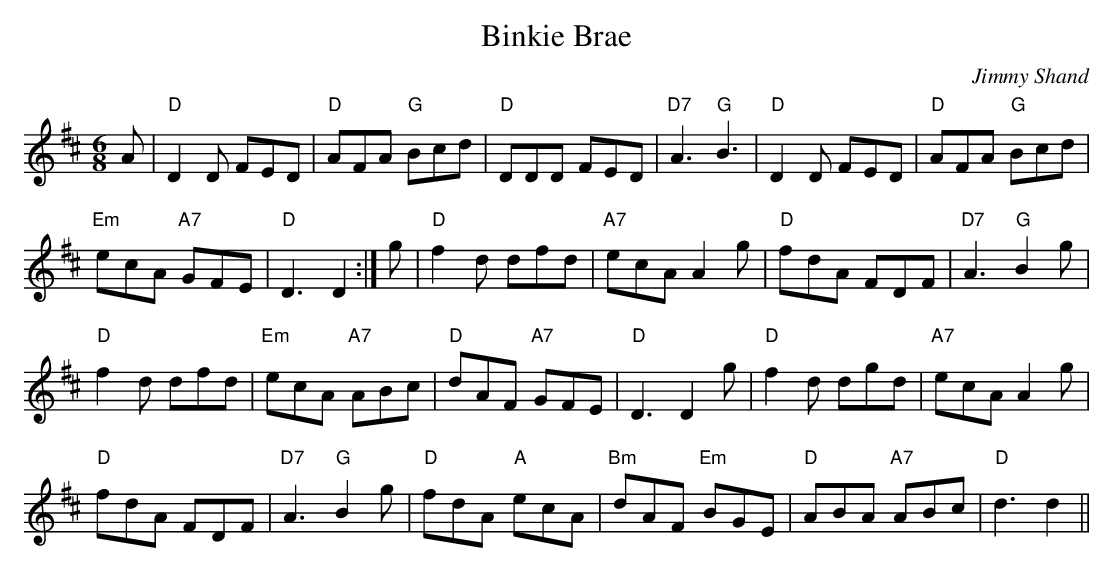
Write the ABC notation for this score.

X:1
T:Binkie Brae
M:6/8
L:1/8
C:Jimmy Shand
K:D
A|"D"D2 D FED|"D"AFA "G"Bcd|"D"DDD FED|"D7"A3 "G"B3|
"D"D2 D FED|"D"AFA "G"Bcd|!"Em"ecA "A7"GFE|"D"D3 D2:|
g|"D"f2d dfd|"A7"ecA A2g|"D"fdA FDF|"D7"A3 "G"B2g|!
"D"f2d dfd|"Em"ecA "A7"ABc|"D"dAF "A7"GFE|"D"D3 D2g|
"D"f2d dgd|"A7"ecA A2g|!"D"fdA FDF|"D7"A3 "G"B2g|
"D"fdA "A"ecA|"Bm"dAF "Em"BGE|"D"ABA "A7"ABc |"D"d3 d2||
